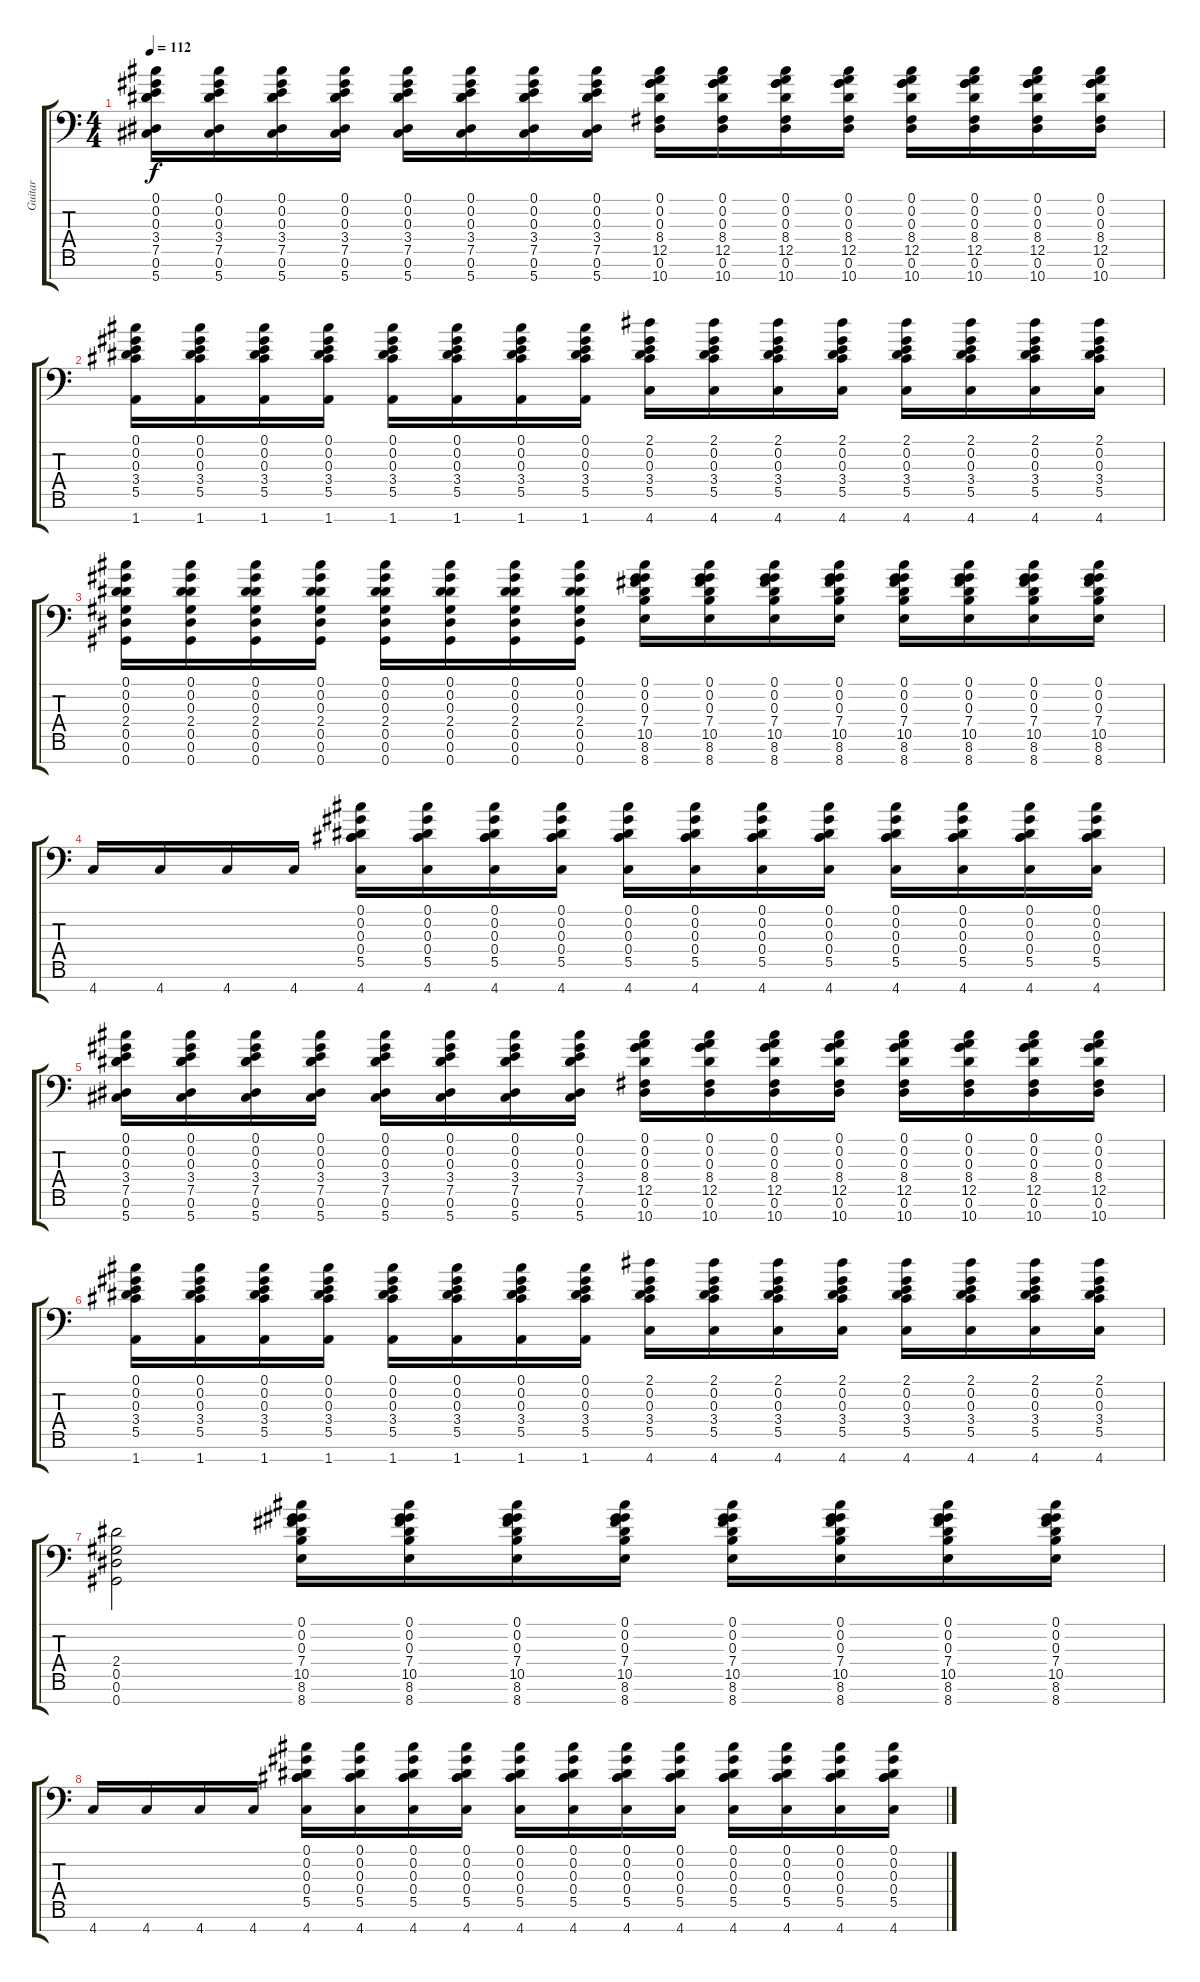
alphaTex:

\track ("Guitar" "Guitar") {instrument distortionguitar}
\staff {score tabs}
\tuning (Db4 Ab3 Eb3 Db3 Ab2 Eb2 Ab1) {hide}
\ts (4 4)
\tempo 112
\clef f4
\ks c
(0.1 0.2 0.3 3.4 7.5 0.6 5.7).16{dy f} (0.1 0.2 0.3 3.4 7.5 0.6 5.7).16 (0.1 0.2 0.3 3.4 7.5 0.6 5.7).16 (0.1 0.2 0.3 3.4 7.5 0.6 5.7).16 (0.1 0.2 0.3 3.4 7.5 0.6 5.7).16 (0.1 0.2 0.3 3.4 7.5 0.6 5.7).16 (0.1 0.2 0.3 3.4 7.5 0.6 5.7).16 (0.1 0.2 0.3 3.4 7.5 0.6 5.7).16 (0.1 0.2 0.3 8.4 12.5 0.6 10.7).16 (0.1 0.2 0.3 8.4 12.5 0.6 10.7).16 (0.1 0.2 0.3 8.4 12.5 0.6 10.7).16 (0.1 0.2 0.3 8.4 12.5 0.6 10.7).16 (0.1 0.2 0.3 8.4 12.5 0.6 10.7).16 (0.1 0.2 0.3 8.4 12.5 0.6 10.7).16 (0.1 0.2 0.3 8.4 12.5 0.6 10.7).16 (0.1 0.2 0.3 8.4 12.5 0.6 10.7).16 |
(0.1 0.2 0.3 3.4 5.5 1.7).16 (0.1 0.2 0.3 3.4 5.5 1.7).16 (0.1 0.2 0.3 3.4 5.5 1.7).16 (0.1 0.2 0.3 3.4 5.5 1.7).16 (0.1 0.2 0.3 3.4 5.5 1.7).16 (0.1 0.2 0.3 3.4 5.5 1.7).16 (0.1 0.2 0.3 3.4 5.5 1.7).16 (0.1 0.2 0.3 3.4 5.5 1.7).16 (2.1 0.2 0.3 3.4 5.5 4.7).16 (2.1 0.2 0.3 3.4 5.5 4.7).16 (2.1 0.2 0.3 3.4 5.5 4.7).16 (2.1 0.2 0.3 3.4 5.5 4.7).16 (2.1 0.2 0.3 3.4 5.5 4.7).16 (2.1 0.2 0.3 3.4 5.5 4.7).16 (2.1 0.2 0.3 3.4 5.5 4.7).16 (2.1 0.2 0.3 3.4 5.5 4.7).16 |
(0.1 0.2 0.3 2.4 0.5 0.6 0.7).16 (0.1 0.2 0.3 2.4 0.5 0.6 0.7).16 (0.1 0.2 0.3 2.4 0.5 0.6 0.7).16 (0.1 0.2 0.3 2.4 0.5 0.6 0.7).16 (0.1 0.2 0.3 2.4 0.5 0.6 0.7).16 (0.1 0.2 0.3 2.4 0.5 0.6 0.7).16 (0.1 0.2 0.3 2.4 0.5 0.6 0.7).16 (0.1 0.2 0.3 2.4 0.5 0.6 0.7).16 (0.1 0.2 0.3 7.4 10.5 8.6 8.7).16 (0.1 0.2 0.3 7.4 10.5 8.6 8.7).16 (0.1 0.2 0.3 7.4 10.5 8.6 8.7).16 (0.1 0.2 0.3 7.4 10.5 8.6 8.7).16 (0.1 0.2 0.3 7.4 10.5 8.6 8.7).16 (0.1 0.2 0.3 7.4 10.5 8.6 8.7).16 (0.1 0.2 0.3 7.4 10.5 8.6 8.7).16 (0.1 0.2 0.3 7.4 10.5 8.6 8.7).16 |
4.7.16 4.7.16 4.7.16 4.7.16 (0.1 0.2 0.3 0.4 5.5 4.7).16 (0.1 0.2 0.3 0.4 5.5 4.7).16 (0.1 0.2 0.3 0.4 5.5 4.7).16 (0.1 0.2 0.3 0.4 5.5 4.7).16 (0.1 0.2 0.3 0.4 5.5 4.7).16 (0.1 0.2 0.3 0.4 5.5 4.7).16 (0.1 0.2 0.3 0.4 5.5 4.7).16 (0.1 0.2 0.3 0.4 5.5 4.7).16 (0.1 0.2 0.3 0.4 5.5 4.7).16 (0.1 0.2 0.3 0.4 5.5 4.7).16 (0.1 0.2 0.3 0.4 5.5 4.7).16 (0.1 0.2 0.3 0.4 5.5 4.7).16 |
(0.1 0.2 0.3 3.4 7.5 0.6 5.7).16 (0.1 0.2 0.3 3.4 7.5 0.6 5.7).16 (0.1 0.2 0.3 3.4 7.5 0.6 5.7).16 (0.1 0.2 0.3 3.4 7.5 0.6 5.7).16 (0.1 0.2 0.3 3.4 7.5 0.6 5.7).16 (0.1 0.2 0.3 3.4 7.5 0.6 5.7).16 (0.1 0.2 0.3 3.4 7.5 0.6 5.7).16 (0.1 0.2 0.3 3.4 7.5 0.6 5.7).16 (0.1 0.2 0.3 8.4 12.5 0.6 10.7).16 (0.1 0.2 0.3 8.4 12.5 0.6 10.7).16 (0.1 0.2 0.3 8.4 12.5 0.6 10.7).16 (0.1 0.2 0.3 8.4 12.5 0.6 10.7).16 (0.1 0.2 0.3 8.4 12.5 0.6 10.7).16 (0.1 0.2 0.3 8.4 12.5 0.6 10.7).16 (0.1 0.2 0.3 8.4 12.5 0.6 10.7).16 (0.1 0.2 0.3 8.4 12.5 0.6 10.7).16 |
(0.1 0.2 0.3 3.4 5.5 1.7).16 (0.1 0.2 0.3 3.4 5.5 1.7).16 (0.1 0.2 0.3 3.4 5.5 1.7).16 (0.1 0.2 0.3 3.4 5.5 1.7).16 (0.1 0.2 0.3 3.4 5.5 1.7).16 (0.1 0.2 0.3 3.4 5.5 1.7).16 (0.1 0.2 0.3 3.4 5.5 1.7).16 (0.1 0.2 0.3 3.4 5.5 1.7).16 (2.1 0.2 0.3 3.4 5.5 4.7).16 (2.1 0.2 0.3 3.4 5.5 4.7).16 (2.1 0.2 0.3 3.4 5.5 4.7).16 (2.1 0.2 0.3 3.4 5.5 4.7).16 (2.1 0.2 0.3 3.4 5.5 4.7).16 (2.1 0.2 0.3 3.4 5.5 4.7).16 (2.1 0.2 0.3 3.4 5.5 4.7).16 (2.1 0.2 0.3 3.4 5.5 4.7).16 |
(2.4 0.5 0.6 0.7).2 (0.1 0.2 0.3 7.4 10.5 8.6 8.7).16 (0.1 0.2 0.3 7.4 10.5 8.6 8.7).16 (0.1 0.2 0.3 7.4 10.5 8.6 8.7).16 (0.1 0.2 0.3 7.4 10.5 8.6 8.7).16 (0.1 0.2 0.3 7.4 10.5 8.6 8.7).16 (0.1 0.2 0.3 7.4 10.5 8.6 8.7).16 (0.1 0.2 0.3 7.4 10.5 8.6 8.7).16 (0.1 0.2 0.3 7.4 10.5 8.6 8.7).16 |
4.7.16 4.7.16 4.7.16 4.7.16 (0.1 0.2 0.3 0.4 5.5 4.7).16 (0.1 0.2 0.3 0.4 5.5 4.7).16 (0.1 0.2 0.3 0.4 5.5 4.7).16 (0.1 0.2 0.3 0.4 5.5 4.7).16 (0.1 0.2 0.3 0.4 5.5 4.7).16 (0.1 0.2 0.3 0.4 5.5 4.7).16 (0.1 0.2 0.3 0.4 5.5 4.7).16 (0.1 0.2 0.3 0.4 5.5 4.7).16 (0.1 0.2 0.3 0.4 5.5 4.7).16 (0.1 0.2 0.3 0.4 5.5 4.7).16 (0.1 0.2 0.3 0.4 5.5 4.7).16 (0.1 0.2 0.3 0.4 5.5 4.7).16
